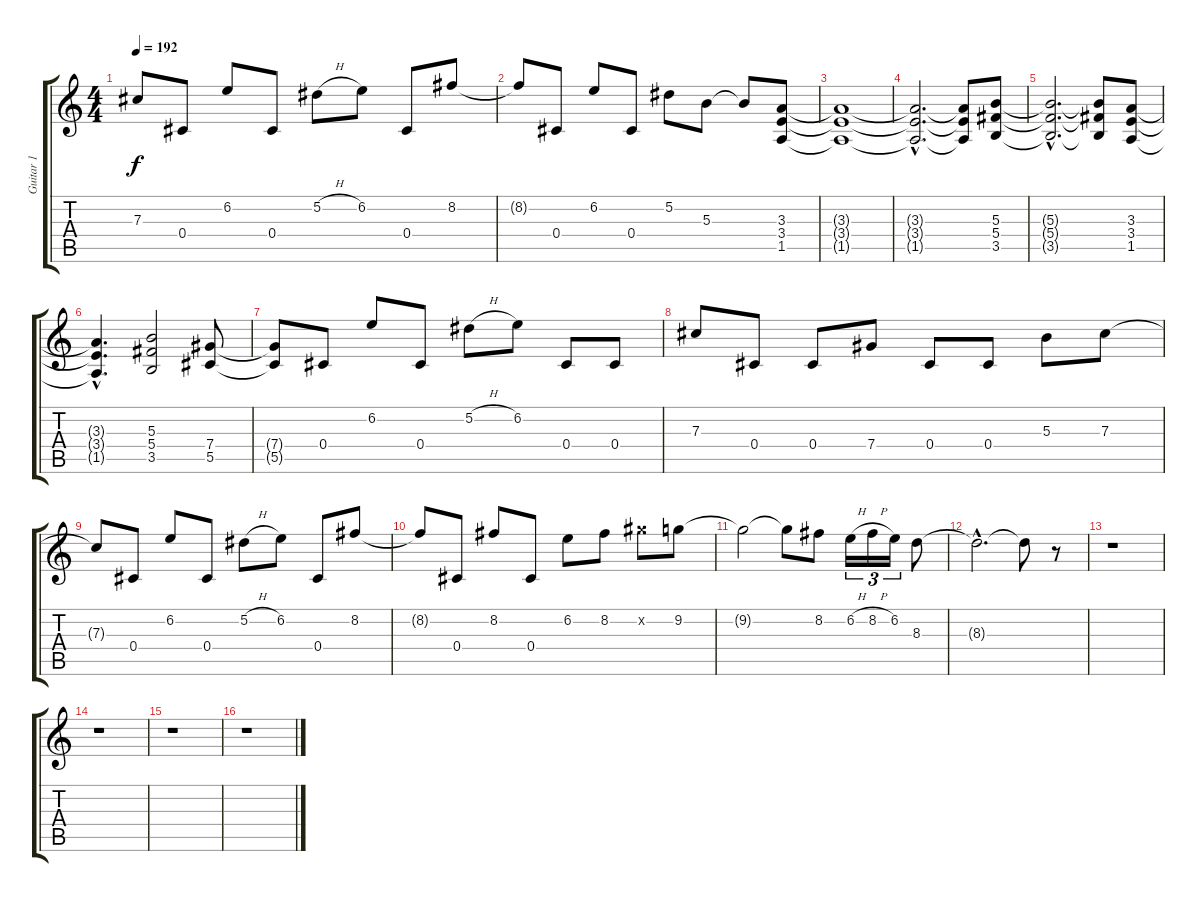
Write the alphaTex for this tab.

\track ("Guitar 1" "Guitar 1") {instrument overdrivenguitar}
\staff {score tabs}
\tuning (Eb4 Bb3 Gb3 Db3 Ab2 Eb2) {hide}
\ts (4 4)
\tempo 192
\clef g2
\ks c
7.3{t}.8{dy f} 0.4.8 6.2.8 0.4.8 5.2{h}.8 6.2.8 0.4.8 8.2.8 |
8.2{t}.8 0.4.8 6.2.8 0.4.8 5.2.8 5.3.8 5.3{t}.8 (3.3 3.4 1.5).8 |
(3.3{t} 3.4{t} 1.5{t}).1 |
(3.3{hac t} 3.4{hac t} 1.5{hac t}).2{d} (3.3{t} 3.4{t} 1.5{t}).8 (5.3 5.4 3.5).8 |
(5.3{hac t} 5.4{hac t} 3.5{hac t}).2{d} (5.3{t} 5.4{t} 3.5{t}).8 (3.3 3.4 1.5).8 |
(3.3{hac t} 3.4{hac t} 1.5{hac t}).4{d} (5.3 5.4 3.5).2 (7.4 5.5).8 |
\section ("" "")
(7.4{t} 5.5{t}).8 0.4.8 6.2.8 0.4.8 5.2{h}.8 6.2.8 0.4.8 0.4.8 |
7.3.8 0.4.8 0.4.8 7.4.8 0.4.8 0.4.8 5.3.8 7.3.8 |
7.3{t}.8 0.4.8 6.2.8 0.4.8 5.2{h}.8 6.2.8 0.4.8 8.2.8 |
8.2{t}.8 0.4.8 8.2.8 0.4.8 6.2.8 8.2.8 10.2{x}.8 9.2.8 |
\section ("" "")
9.2{t}.2 9.2{t}.8 8.2.8 6.2{h}.16{tu (3 2)} 8.2{h}.16{tu (3 2)} 6.2.16{tu (3 2)} 8.3.8 |
8.3{hac t}.2{d} 8.3{t}.8 r.8 |
r.1 |
r.1 |
r.1 |
r.1
